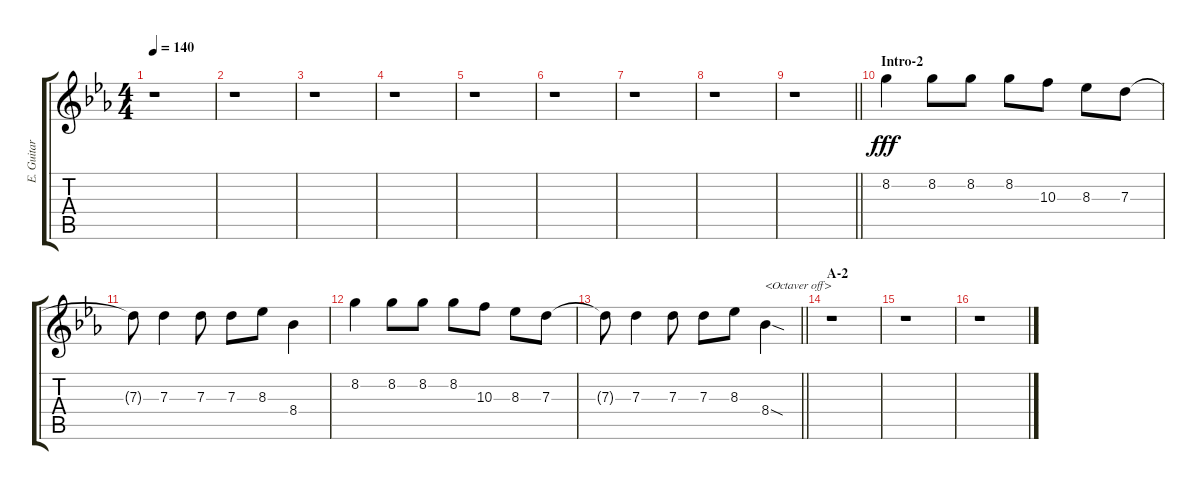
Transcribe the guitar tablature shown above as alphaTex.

\track ("E. Guitar III" "E. Guitar ") {instrument overdrivenguitar}
\staff {score tabs}
\tuning (E4 B3 G3 D3 A2 E2) {hide}
\ts (4 4)
\tempo 140
\clef g2
\ks eb
r.1{dy fff} |
r.1 |
r.1 |
r.1 |
r.1 |
r.1 |
r.1 |
r.1 |
\barLineRight lightlight
r.1 |
\section ("" "Intro-2")
8.2.4 8.2.8 8.2.8 8.2.8 10.3.8 8.3.8 7.3.8 |
7.3{t}.8 7.3.4 7.3.8 7.3.8 8.3.8 8.4.4 |
8.2.4 8.2.8 8.2.8 8.2.8 10.3.8 8.3.8 7.3.8 |
\barLineRight lightlight
7.3{t}.8 7.3.4 7.3.8 7.3.8 8.3.8 8.4{sod}.4{txt "<Octaver off>"} |
\section ("" "A-2")
r.1 |
r.1 |
r.1
